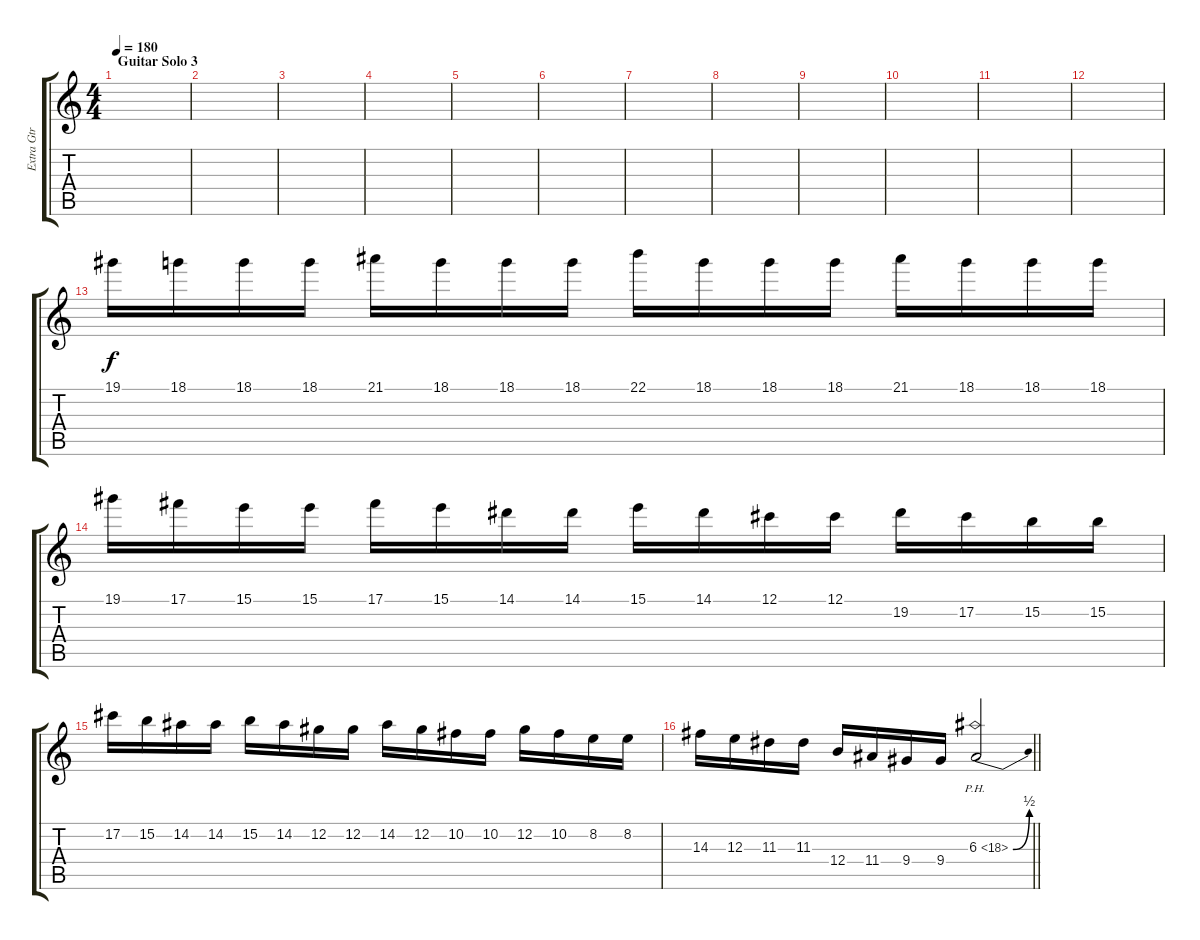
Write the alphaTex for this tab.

\track ("Extra Gtr" "Extra Gtr") {instrument distortionguitar}
\staff {score tabs}
\tuning (Db4 Ab3 E3 B2 Gb2 Db2) {hide}
\ts (4 4)
\section ("" "Guitar Solo 3")
\tempo 180
\clef g2
\ks c
|
|
|
|
|
|
|
|
|
|
|
|
19.1.16 18.1.16 18.1.16 18.1.16 21.1.16 18.1.16 18.1.16 18.1.16 22.1.16 18.1.16 18.1.16 18.1.16 21.1.16 18.1.16 18.1.16 18.1.16 |
19.1.16 17.1.16 15.1.16 15.1.16 17.1.16 15.1.16 14.1.16 14.1.16 15.1.16 14.1.16 12.1.16 12.1.16 19.2.16 17.2.16 15.2.16 15.2.16 |
17.2.16 15.2.16 14.2.16 14.2.16 15.2.16 14.2.16 12.2.16 12.2.16 14.2.16 12.2.16 10.2.16 10.2.16 12.2.16 10.2.16 8.2.16 8.2.16 |
\barLineRight lightlight
14.3.16 12.3.16 11.3.16 11.3.16 12.4.16 11.4.16 9.4.16 9.4.16 6.3{be (bend 0 0 60 2) ph 12}.2
